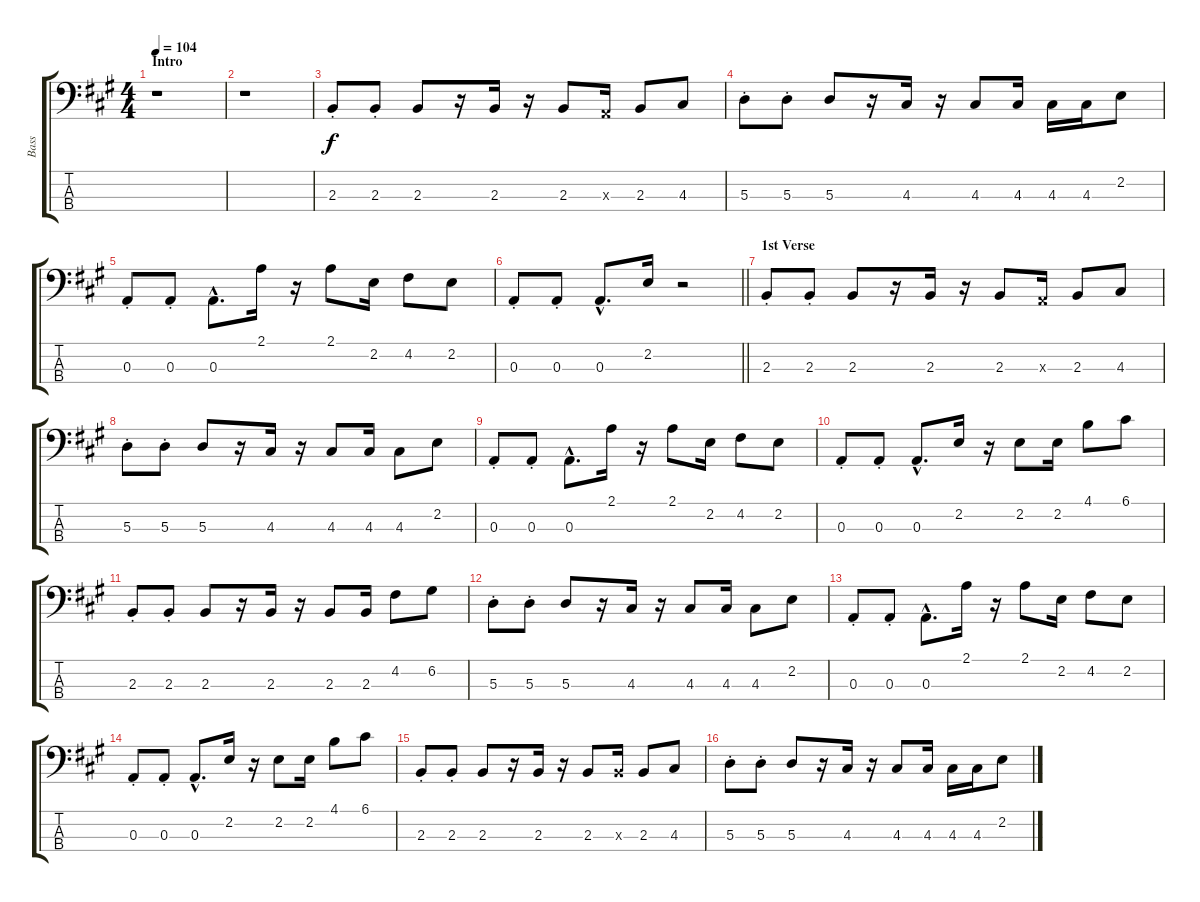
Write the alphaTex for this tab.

\track ("Bass" "Bass") {instrument electricbassfinger}
\staff {score tabs}
\tuning (G2 D2 A1 E1) {hide}
\ts (4 4)
\section ("" "Intro")
\tempo 104
\clef f4
\ks a
r.1{dy f instrument electricbassfinger} |
r.1 |
2.3{st}.8 2.3{st}.8 2.3.8 r.16 2.3.16 r.16 2.3.8 0.3{x}.16 2.3.8 4.3.8 |
5.3{st}.8 5.3{st}.8 5.3.8 r.16 4.3.16 r.16 4.3.8 4.3.16 4.3.16 4.3.16 2.2.8 |
0.3{st}.8 0.3{st}.8 0.3{hac}.8{d} 2.1.16 r.16 2.1.8 2.2.16 4.2.8 2.2.8 |
\barLineRight lightlight
0.3{st}.8 0.3{st}.8 0.3{hac}.8{d} 2.2.16 r.2 |
\section ("" "1st Verse")
2.3{st}.8 2.3{st}.8 2.3.8 r.16 2.3.16 r.16 2.3.8 0.3{x}.16 2.3.8 4.3.8 |
5.3{st}.8 5.3{st}.8 5.3.8 r.16 4.3.16 r.16 4.3.8 4.3.16 4.3.8 2.2.8 |
0.3{st}.8 0.3{st}.8 0.3{hac}.8{d} 2.1.16 r.16 2.1.8 2.2.16 4.2.8 2.2.8 |
0.3{st}.8 0.3{st}.8 0.3{hac}.8{d} 2.2.16 r.16 2.2.8 2.2.16 4.1.8 6.1.8 |
2.3{st}.8 2.3{st}.8 2.3.8 r.16 2.3.16 r.16 2.3.8 2.3.16 4.2.8 6.2.8 |
5.3{st}.8 5.3{st}.8 5.3.8 r.16 4.3.16 r.16 4.3.8 4.3.16 4.3.8 2.2.8 |
0.3{st}.8 0.3{st}.8 0.3{hac}.8{d} 2.1.16 r.16 2.1.8 2.2.16 4.2.8 2.2.8 |
0.3{st}.8 0.3{st}.8 0.3{hac}.8{d} 2.2.16 r.16 2.2.8 2.2.16 4.1.8 6.1.8 |
2.3{st}.8 2.3{st}.8 2.3.8 r.16 2.3.16 r.16 2.3.8 2.3{x}.16 2.3.8 4.3.8 |
5.3{st}.8 5.3{st}.8 5.3.8 r.16 4.3.16 r.16 4.3.8 4.3.16 4.3.16 4.3.16 2.2.8
